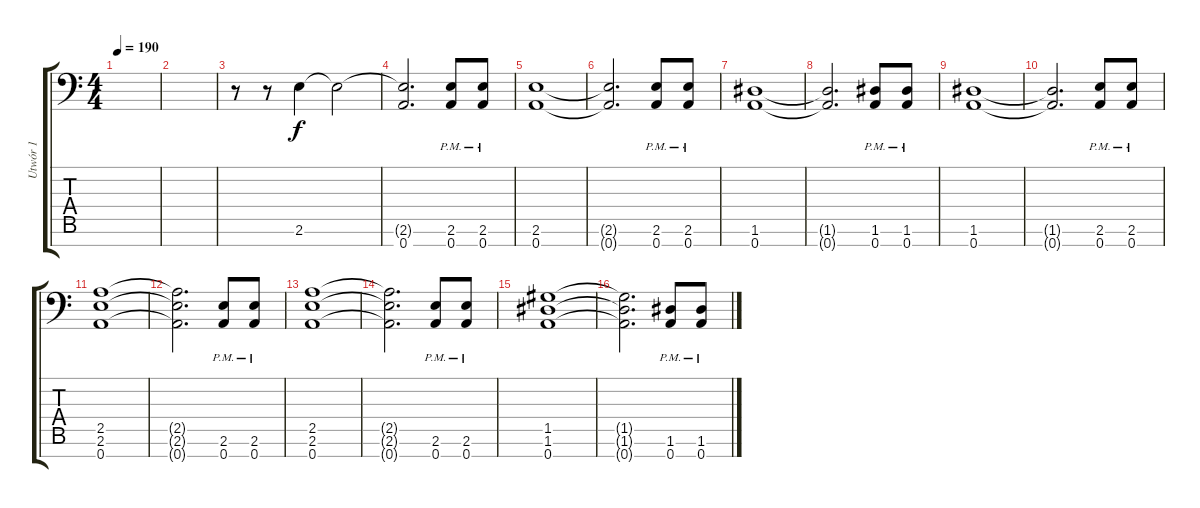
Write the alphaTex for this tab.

\track ("Utwór 1" "Utwór 1") {instrument distortionguitar}
\staff {score tabs}
\tuning (D4 A3 F3 C3 G2 D2 A1) {hide}
\ts (4 4)
\tempo 190
\clef f4
\ks c
|
|
r.8 r.8 2.6.4 2.6{t}.2 |
(2.6{t} 0.7).2{d} (2.6{pm} 0.7{pm}).8 (2.6{pm} 0.7{pm}).8 |
(2.6 0.7).1 |
(2.6{t} 0.7{t}).2{d} (2.6{pm} 0.7{pm}).8 (2.6{pm} 0.7{pm}).8 |
(1.6 0.7).1 |
(1.6{t} 0.7{t}).2{d} (1.6{pm} 0.7{pm}).8 (1.6{pm} 0.7{pm}).8 |
(1.6 0.7).1 |
(1.6{t} 0.7{t}).2{d} (2.6{pm} 0.7{pm}).8 (2.6{pm} 0.7{pm}).8 |
(2.5 2.6 0.7).1 |
(2.5{t} 2.6{t} 0.7{t}).2{d} (2.6{pm} 0.7{pm}).8 (2.6{pm} 0.7{pm}).8 |
(2.5 2.6 0.7).1 |
(2.5{t} 2.6{t} 0.7{t}).2{d} (2.6{pm} 0.7{pm}).8 (2.6{pm} 0.7{pm}).8 |
(1.5 1.6 0.7).1 |
(1.5{t} 1.6{t} 0.7{t}).2{d} (1.6{pm} 0.7{pm}).8 (1.6{pm} 0.7{pm}).8
